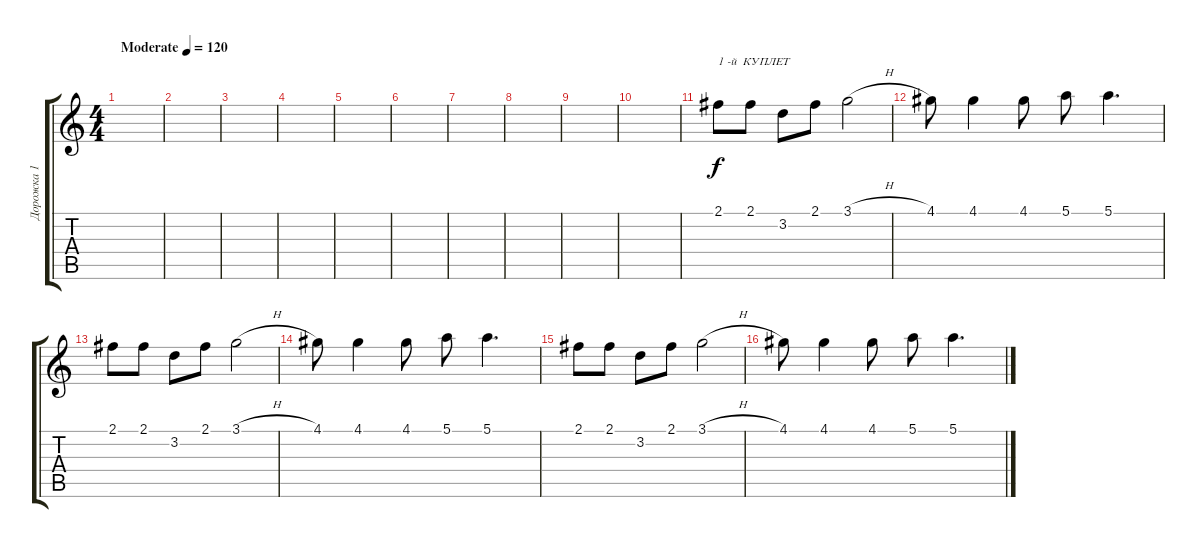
\track ("Дорожка 1" "Дорожка 1") {instrument acousticguitarsteel}
\staff {score tabs}
\tuning (E4 B3 G3 D3 A2 E2) {hide}
\ts (4 4)
\tempo (120 "Moderate")
\clef g2
\ks c
|
|
|
|
|
|
|
|
|
|
2.1.8{txt "1 -й  КУПЛЕТ"} 2.1.8 3.2.8 2.1.8 3.1{h}.2 |
4.1.8 4.1.4 4.1.8 5.1.8 5.1.4{d} |
2.1.8 2.1.8 3.2.8 2.1.8 3.1{h}.2 |
4.1.8 4.1.4 4.1.8 5.1.8 5.1.4{d} |
2.1.8 2.1.8 3.2.8 2.1.8 3.1{h}.2 |
4.1.8 4.1.4 4.1.8 5.1.8 5.1.4{d}
